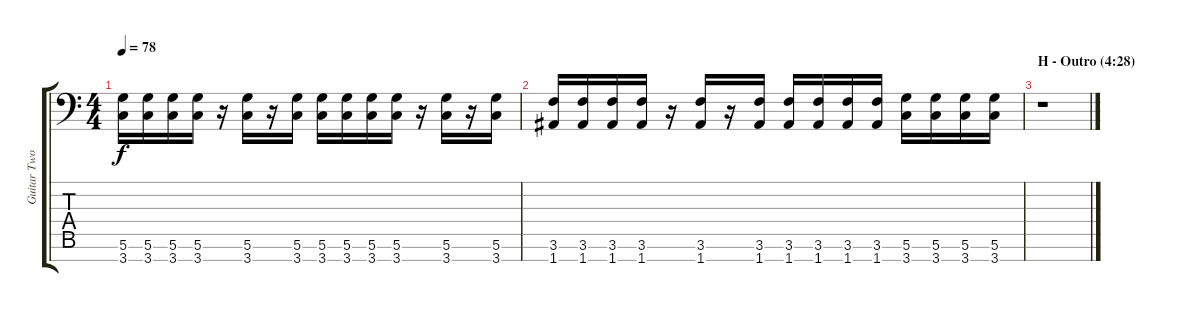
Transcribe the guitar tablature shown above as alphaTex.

\track ("Guitar Two" "Guitar Two") {instrument electricguitarclean}
\staff {score tabs}
\tuning (D4 A3 F3 C3 G2 D2 A1) {hide}
\ts (4 4)
\tempo 78
\clef f4
\ks c
(5.6 3.7).16{dy f} (5.6 3.7).16 (5.6 3.7).16 (5.6 3.7).16 r.16 (5.6 3.7).16 r.16 (5.6 3.7).16 (5.6 3.7).16 (5.6 3.7).16 (5.6 3.7).16 (5.6 3.7).16 r.16 (5.6 3.7).16 r.16 (5.6 3.7).16 |
(3.6 1.7).16 (3.6 1.7).16 (3.6 1.7).16 (3.6 1.7).16 r.16 (3.6 1.7).16 r.16 (3.6 1.7).16 (3.6 1.7).16 (3.6 1.7).16 (3.6 1.7).16 (3.6 1.7).16 (5.6 3.7).16 (5.6 3.7).16 (5.6 3.7).16 (5.6 3.7).16 |
\section ("" "H - Outro (4:28)")
r.1
